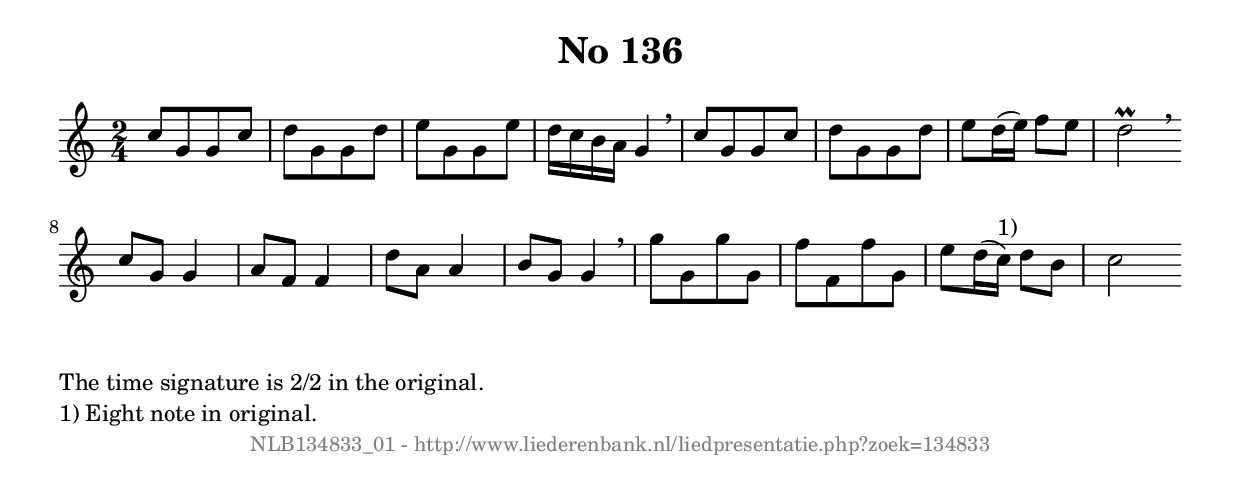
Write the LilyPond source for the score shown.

%
% produced by wce2krn 1.64 (7 June 2014)
%
\version"2.16"
#(append! paper-alist '(("long" . (cons (* 210 mm) (* 2000 mm)))))
#(set-default-paper-size "long")
sb = {\breathe}
mBreak = {\breathe }
bBreak = {\breathe }
x = {\once\override NoteHead #'style = #'cross }
gl=\glissando
itime={\override Staff.TimeSignature #'stencil = ##f }
ficta = {\once\set suggestAccidentals = ##t}
fine = {\once\override Score.RehearsalMark #'self-alignment-X = #1 \mark \markup {\italic{Fine}}}
dc = {\once\override Score.RehearsalMark #'self-alignment-X = #1 \mark \markup {\italic{D.C.}}}
dcf = {\once\override Score.RehearsalMark #'self-alignment-X = #1 \mark \markup {\italic{D.C. al Fine}}}
dcc = {\once\override Score.RehearsalMark #'self-alignment-X = #1 \mark \markup {\italic{D.C. al Coda}}}
ds = {\once\override Score.RehearsalMark #'self-alignment-X = #1 \mark \markup {\italic{D.S.}}}
dsf = {\once\override Score.RehearsalMark #'self-alignment-X = #1 \mark \markup {\italic{D.S. al Fine}}}
dsc = {\once\override Score.RehearsalMark #'self-alignment-X = #1 \mark \markup {\italic{D.S. al Coda}}}
pv = {\set Score.repeatCommands = #'((volta "1"))}
sv = {\set Score.repeatCommands = #'((volta "2"))}
tv = {\set Score.repeatCommands = #'((volta "3"))}
qv = {\set Score.repeatCommands = #'((volta "4"))}
xv = {\set Score.repeatCommands = #'((volta #f))}
\header{ tagline = ""
title = "No 136"
}
\score {{
\key c \major
\relative g'
{
\set melismaBusyProperties = #'()
\partial 32*16
\time 2/4
\tempo 4=120
\override Score.MetronomeMark #'transparent = ##t
\override Score.RehearsalMark #'break-visibility = #(vector #t #t #f)
c8[ g g c] d[ g, g d'] e[ g, g e'] d16 c b a g4 \sb c8[ g g c] d[ g, g d'] e8 d16( e) f8 e d2^\prall \bar ":|:" \bBreak
c8 g g4 a8 f f4 d'8 a a4 b8 g g4 \sb g'8[ g, g' g,] f'[ f, f' g,] e'8 d16( c)^"1)" d8 b c2 \bar ":|"
 }}
 \midi { }
 \layout {
            indent = 0.0\cm
}
}
\markup { \wordwrap-string #" 
The time signature is  2/2 in the original.

1) Eight note in original.
"}
\markup { \vspace #0 } \markup { \with-color #grey \fill-line { \center-column { \smaller "NLB134833_01 - http://www.liederenbank.nl/liedpresentatie.php?zoek=134833" } } }
